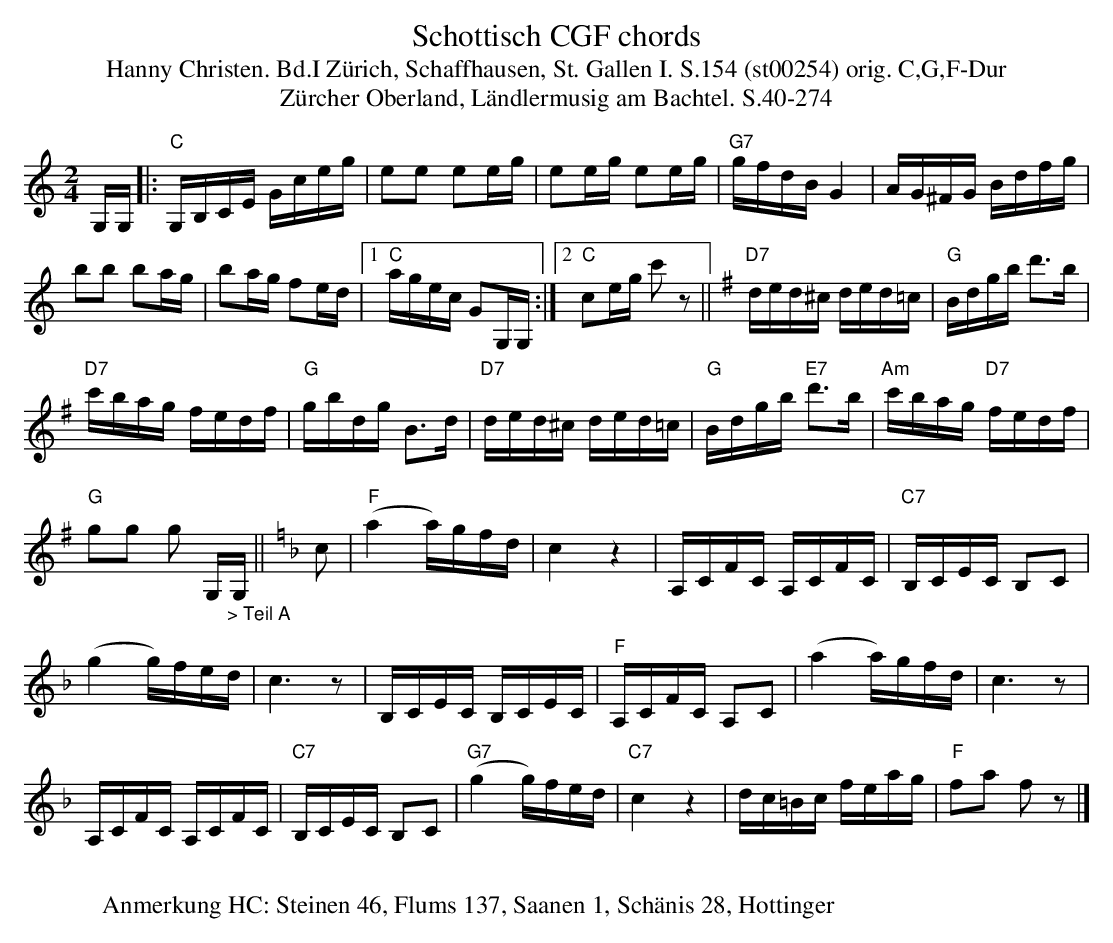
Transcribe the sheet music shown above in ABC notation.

X:1
T: Schottisch CGF chords
T:Hanny Christen. Bd.I Zürich, Schaffhausen, St. Gallen I. S.154 (st00254) orig. C,G,F-Dur
T: Z\"urcher Oberland, L\"andlermusig am Bachtel. S.40-274
M:2/4
L:1/16
K:C %%MIDI gchordon
G,G, |: "C"G,B,CE Gceg | e2e2 e2eg | e2eg e2eg | "G7"gfdB G4 | AG^FG Bdfg |
b2b2 b2ag | b2ag f2ed |1 "C"agec G2G,G, :|2 "C"c2eg c'2 z2 || [K:G] "D7"ded^c ded=c | "G"Bdgb d'3b |
"D7"c'bag fedf | "G"gbdg B3d | "D7"ded^c ded=c | "G"Bdgb "E7"d'3b | "Am"c'bag "D7"fedf |
"G"g2g2 g2 G,"_> Teil A"G, || [K:F] c2 | "F"(a4a)gfd | c4z4 | A,CFC A,CFC | "C7"B,CEC B,2C2 |
(g4g)fed | c6z2 | B,CEC B,CEC | "F"A,CFC A,2C2 | (a4a)gfd | c6z2 |
A,CFC A,CFC | "C7"B,CEC B,2C2 | "G7"(g4g)fed | "C7"c4z4 | dc=Bc feag | "F"f2a2 f2z2 |]
W:
W: Anmerkung HC: Steinen 46, Flums 137, Saanen 1, Sch\"anis 28, Hottinger
